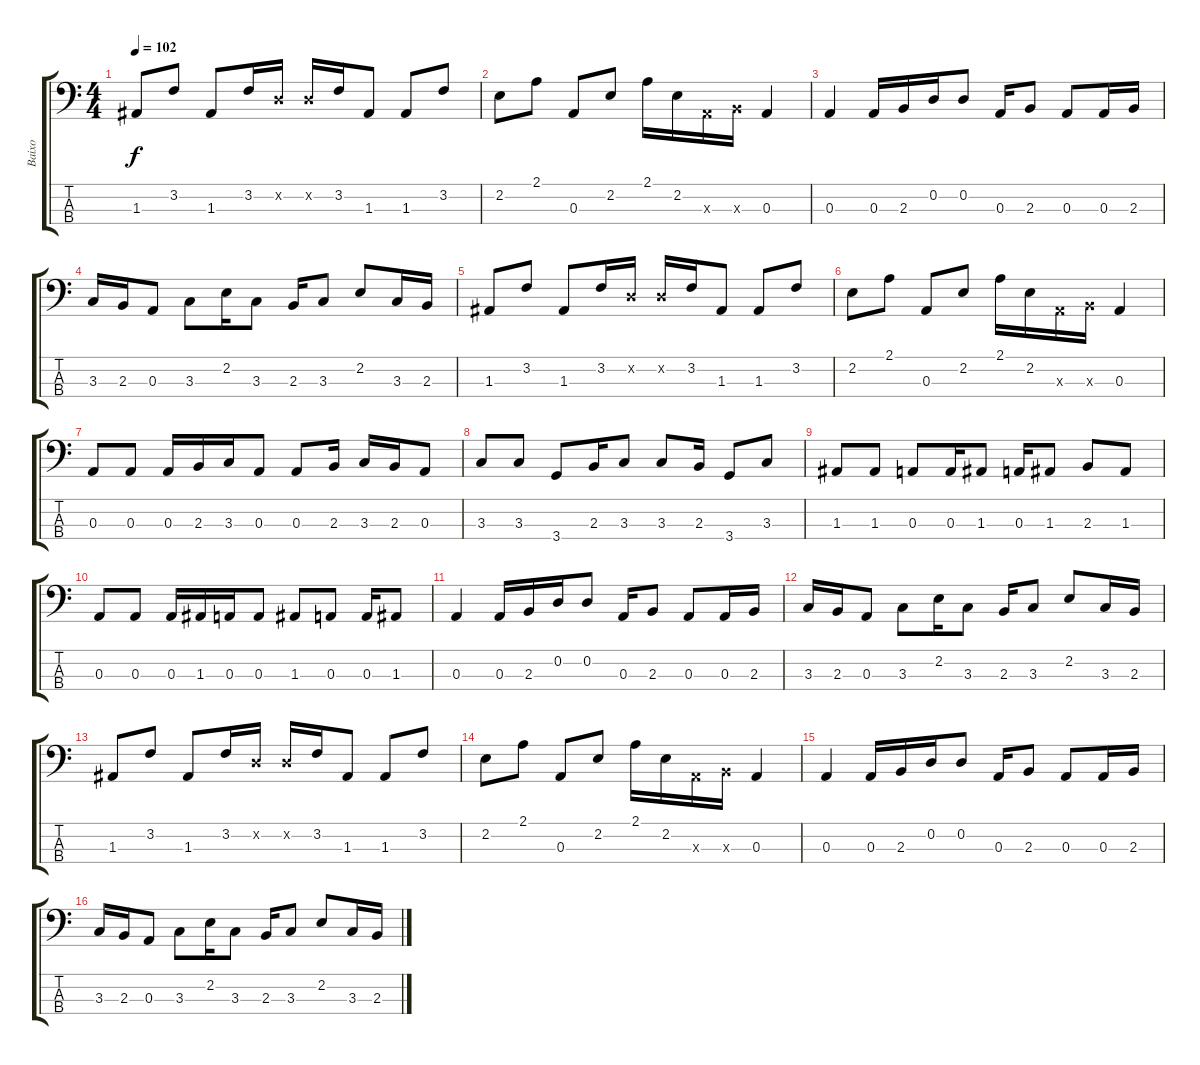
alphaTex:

\track ("Baixo" "Baixo") {instrument electricbasspick}
\staff {score tabs}
\tuning (G2 D2 A1 E1) {hide}
\ts (4 4)
\tempo 102
\clef f4
\ks c
1.3.8{dy f} 3.2.8 1.3.8 3.2.16 0.2{x}.16 0.2{x}.16 3.2.16 1.3.8 1.3.8 3.2.8 |
2.2.8 2.1.8 0.3.8 2.2.8 2.1.16 2.2.16 0.3{x}.16 2.3{x}.16 0.3.4 |
0.3.4 0.3.16 2.3.16 0.2.16 0.2.8 0.3.16 2.3.8 0.3.8 0.3.16 2.3.16 |
3.3.16 2.3.16 0.3.8 3.3.8 2.2.16 3.3.8 2.3.16 3.3.8 2.2.8 3.3.16 2.3.16 |
1.3.8 3.2.8 1.3.8 3.2.16 0.2{x}.16 0.2{x}.16 3.2.16 1.3.8 1.3.8 3.2.8 |
2.2.8 2.1.8 0.3.8 2.2.8 2.1.16 2.2.16 0.3{x}.16 2.3{x}.16 0.3.4 |
0.3.8 0.3.8 0.3.16 2.3.16 3.3.16 0.3.8 0.3.8 2.3.16 3.3.16 2.3.16 0.3.8 |
3.3.8 3.3.8 3.4.8 2.3.16 3.3.8 3.3.8 2.3.16 3.4.8 3.3.8 |
1.3.8 1.3.8 0.3.8 0.3.16 1.3.8 0.3.16 1.3.8 2.3.8 1.3.8 |
0.3.8 0.3.8 0.3.16 1.3.16 0.3.16 0.3.8 1.3.8 0.3.8 0.3.16 1.3.8 |
0.3.4 0.3.16 2.3.16 0.2.16 0.2.8 0.3.16 2.3.8 0.3.8 0.3.16 2.3.16 |
3.3.16 2.3.16 0.3.8 3.3.8 2.2.16 3.3.8 2.3.16 3.3.8 2.2.8 3.3.16 2.3.16 |
1.3.8 3.2.8 1.3.8 3.2.16 0.2{x}.16 0.2{x}.16 3.2.16 1.3.8 1.3.8 3.2.8 |
2.2.8 2.1.8 0.3.8 2.2.8 2.1.16 2.2.16 0.3{x}.16 2.3{x}.16 0.3.4 |
0.3.4 0.3.16 2.3.16 0.2.16 0.2.8 0.3.16 2.3.8 0.3.8 0.3.16 2.3.16 |
3.3.16 2.3.16 0.3.8 3.3.8 2.2.16 3.3.8 2.3.16 3.3.8 2.2.8 3.3.16 2.3.16
